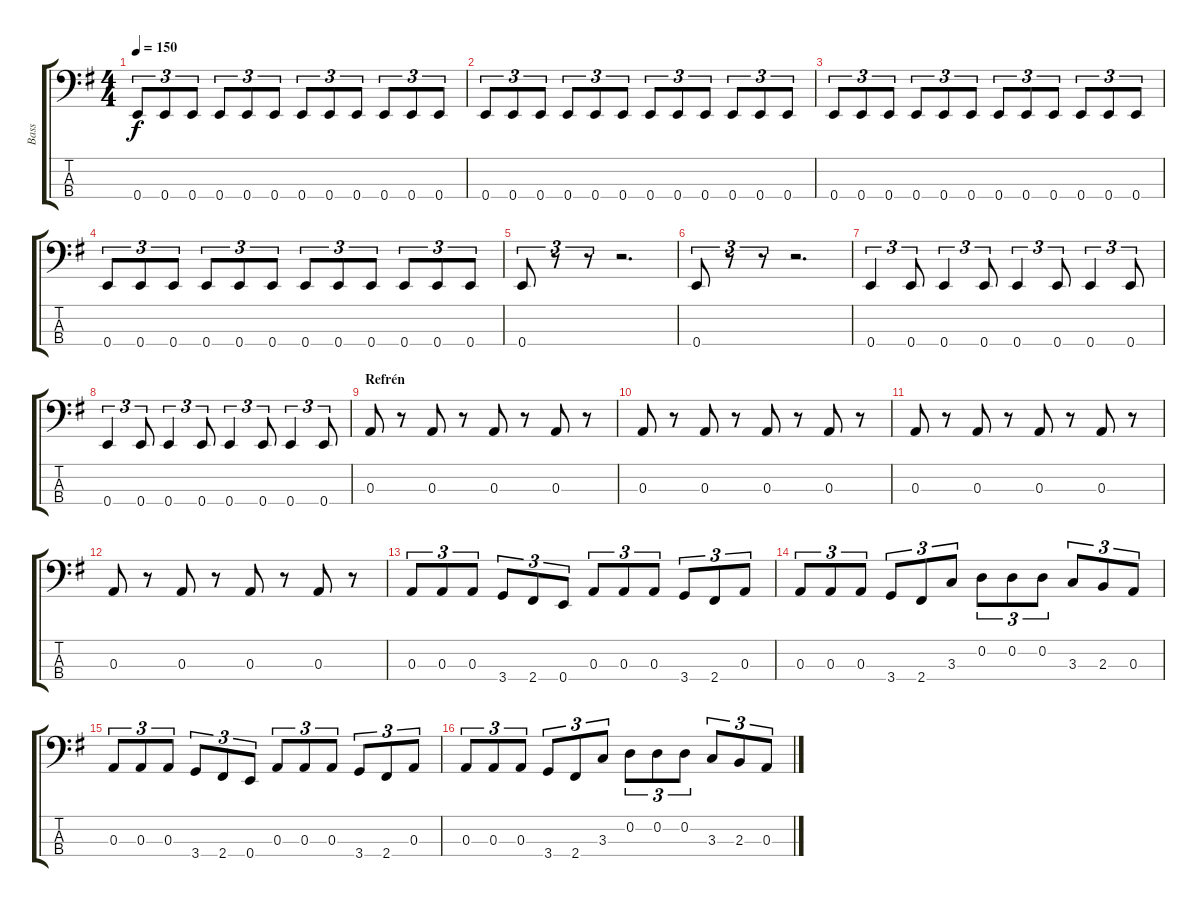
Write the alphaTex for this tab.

\track ("Bass" "Bass") {instrument electricbassfinger}
\staff {score tabs}
\tuning (G2 D2 A1 E1) {hide}
\ts (4 4)
\tempo 150
\clef f4
\ks eminor
0.4.8{tu (3 2) dy f} 0.4.8{tu (3 2)} 0.4.8{tu (3 2)} 0.4.8{tu (3 2)} 0.4.8{tu (3 2)} 0.4.8{tu (3 2)} 0.4.8{tu (3 2)} 0.4.8{tu (3 2)} 0.4.8{tu (3 2)} 0.4.8{tu (3 2)} 0.4.8{tu (3 2)} 0.4.8{tu (3 2)} |
0.4.8{tu (3 2)} 0.4.8{tu (3 2)} 0.4.8{tu (3 2)} 0.4.8{tu (3 2)} 0.4.8{tu (3 2)} 0.4.8{tu (3 2)} 0.4.8{tu (3 2)} 0.4.8{tu (3 2)} 0.4.8{tu (3 2)} 0.4.8{tu (3 2)} 0.4.8{tu (3 2)} 0.4.8{tu (3 2)} |
0.4.8{tu (3 2)} 0.4.8{tu (3 2)} 0.4.8{tu (3 2)} 0.4.8{tu (3 2)} 0.4.8{tu (3 2)} 0.4.8{tu (3 2)} 0.4.8{tu (3 2)} 0.4.8{tu (3 2)} 0.4.8{tu (3 2)} 0.4.8{tu (3 2)} 0.4.8{tu (3 2)} 0.4.8{tu (3 2)} |
0.4.8{tu (3 2)} 0.4.8{tu (3 2)} 0.4.8{tu (3 2)} 0.4.8{tu (3 2)} 0.4.8{tu (3 2)} 0.4.8{tu (3 2)} 0.4.8{tu (3 2)} 0.4.8{tu (3 2)} 0.4.8{tu (3 2)} 0.4.8{tu (3 2)} 0.4.8{tu (3 2)} 0.4.8{tu (3 2)} |
0.4.8{tu (3 2)} r.8{tu (3 2)} r.8{tu (3 2)} r.2{d} |
0.4.8{tu (3 2)} r.8{tu (3 2)} r.8{tu (3 2)} r.2{d} |
0.4.4{tu (3 2)} 0.4.8{tu (3 2)} 0.4.4{tu (3 2)} 0.4.8{tu (3 2)} 0.4.4{tu (3 2)} 0.4.8{tu (3 2)} 0.4.4{tu (3 2)} 0.4.8{tu (3 2)} |
0.4.4{tu (3 2)} 0.4.8{tu (3 2)} 0.4.4{tu (3 2)} 0.4.8{tu (3 2)} 0.4.4{tu (3 2)} 0.4.8{tu (3 2)} 0.4.4{tu (3 2)} 0.4.8{tu (3 2)} |
\section ("" "Refrén")
0.3.8 r.8 0.3.8 r.8 0.3.8 r.8 0.3.8 r.8 |
0.3.8 r.8 0.3.8 r.8 0.3.8 r.8 0.3.8 r.8 |
0.3.8 r.8 0.3.8 r.8 0.3.8 r.8 0.3.8 r.8 |
0.3.8 r.8 0.3.8 r.8 0.3.8 r.8 0.3.8 r.8 |
0.3.8{tu (3 2)} 0.3.8{tu (3 2)} 0.3.8{tu (3 2)} 3.4.8{tu (3 2)} 2.4.8{tu (3 2)} 0.4.8{tu (3 2)} 0.3.8{tu (3 2)} 0.3.8{tu (3 2)} 0.3.8{tu (3 2)} 3.4.8{tu (3 2)} 2.4.8{tu (3 2)} 0.3.8{tu (3 2)} |
0.3.8{tu (3 2)} 0.3.8{tu (3 2)} 0.3.8{tu (3 2)} 3.4.8{tu (3 2)} 2.4.8{tu (3 2)} 3.3.8{tu (3 2)} 0.2.8{tu (3 2)} 0.2.8{tu (3 2)} 0.2.8{tu (3 2)} 3.3.8{tu (3 2)} 2.3.8{tu (3 2)} 0.3.8{tu (3 2)} |
0.3.8{tu (3 2)} 0.3.8{tu (3 2)} 0.3.8{tu (3 2)} 3.4.8{tu (3 2)} 2.4.8{tu (3 2)} 0.4.8{tu (3 2)} 0.3.8{tu (3 2)} 0.3.8{tu (3 2)} 0.3.8{tu (3 2)} 3.4.8{tu (3 2)} 2.4.8{tu (3 2)} 0.3.8{tu (3 2)} |
0.3.8{tu (3 2)} 0.3.8{tu (3 2)} 0.3.8{tu (3 2)} 3.4.8{tu (3 2)} 2.4.8{tu (3 2)} 3.3.8{tu (3 2)} 0.2.8{tu (3 2)} 0.2.8{tu (3 2)} 0.2.8{tu (3 2)} 3.3.8{tu (3 2)} 2.3.8{tu (3 2)} 0.3.8{tu (3 2)}
